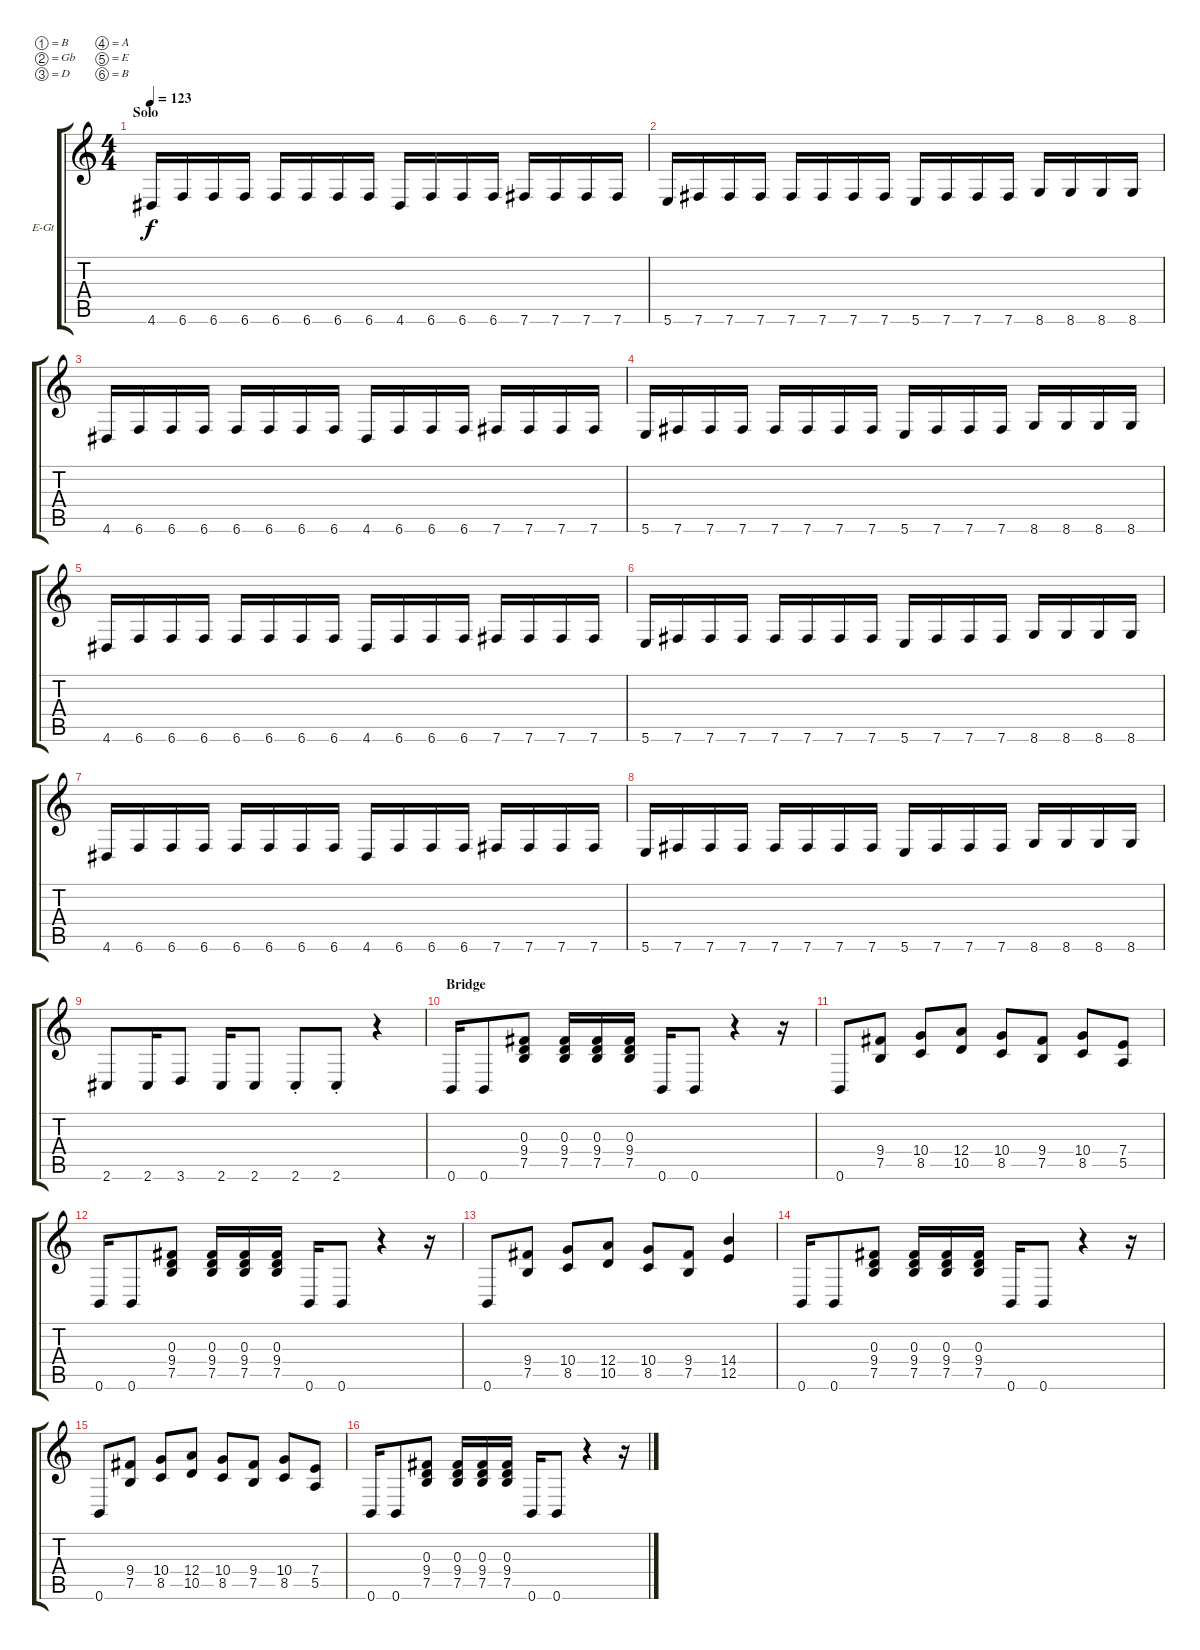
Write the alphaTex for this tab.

\defaultSystemsLayout 4
\bracketExtendMode groupsimilarinstruments
\firstSystemTrackNameOrientation horizontal
\otherSystemsTrackNameOrientation horizontal
\track ("Rhytm Guitar R" "E-Gt") {instrument distortionguitar}
\staff {score tabs}
\tuning (B3 Gb3 D3 A2 E2 B1)
\ts (4 4)
\section ("" "Solo")
\tempo 123
\clef g2
\ks c
4.6.16{dy f} 6.6.16 6.6.16 6.6.16 6.6.16 6.6.16 6.6.16 6.6.16 4.6.16 6.6.16 6.6.16 6.6.16 7.6.16 7.6.16 7.6.16 7.6.16 |
5.6.16 7.6.16 7.6.16 7.6.16 7.6.16 7.6.16 7.6.16 7.6.16 5.6.16 7.6.16 7.6.16 7.6.16 8.6.16 8.6.16 8.6.16 8.6.16 |
4.6.16 6.6.16 6.6.16 6.6.16 6.6.16 6.6.16 6.6.16 6.6.16 4.6.16 6.6.16 6.6.16 6.6.16 7.6.16 7.6.16 7.6.16 7.6.16 |
5.6.16 7.6.16 7.6.16 7.6.16 7.6.16 7.6.16 7.6.16 7.6.16 5.6.16 7.6.16 7.6.16 7.6.16 8.6.16 8.6.16 8.6.16 8.6.16 |
4.6.16 6.6.16 6.6.16 6.6.16 6.6.16 6.6.16 6.6.16 6.6.16 4.6.16 6.6.16 6.6.16 6.6.16 7.6.16 7.6.16 7.6.16 7.6.16 |
5.6.16 7.6.16 7.6.16 7.6.16 7.6.16 7.6.16 7.6.16 7.6.16 5.6.16 7.6.16 7.6.16 7.6.16 8.6.16 8.6.16 8.6.16 8.6.16 |
4.6.16 6.6.16 6.6.16 6.6.16 6.6.16 6.6.16 6.6.16 6.6.16 4.6.16 6.6.16 6.6.16 6.6.16 7.6.16 7.6.16 7.6.16 7.6.16 |
5.6.16 7.6.16 7.6.16 7.6.16 7.6.16 7.6.16 7.6.16 7.6.16 5.6.16 7.6.16 7.6.16 7.6.16 8.6.16 8.6.16 8.6.16 8.6.16 |
2.6.8 2.6.16 3.6.8 2.6.16 2.6.8 2.6{st}.8 2.6{st}.8 r.4 |
\section ("" "Bridge")
0.6.16 0.6.8 (7.5 9.4 0.3).8 (7.5 9.4 0.3).16 (7.5 9.4 0.3).16 (7.5 9.4 0.3).16 0.6.16 0.6.8 r.4 r.16 |
0.6.8 (7.5 9.4).8 (8.5 10.4).8 (10.5 12.4).8 (8.5 10.4).8 (7.5 9.4).8 (8.5 10.4).8 (5.5 7.4).8 |
0.6.16 0.6.8 (7.5 9.4 0.3).8 (7.5 9.4 0.3).16 (7.5 9.4 0.3).16 (7.5 9.4 0.3).16 0.6.16 0.6.8 r.4 r.16 |
0.6.8 (7.5 9.4).8 (8.5 10.4).8 (10.5 12.4).8 (8.5 10.4).8 (7.5 9.4).8 (12.5 14.4).4 |
0.6.16 0.6.8 (7.5 9.4 0.3).8 (7.5 9.4 0.3).16 (7.5 9.4 0.3).16 (7.5 9.4 0.3).16 0.6.16 0.6.8 r.4 r.16 |
0.6.8 (7.5 9.4).8 (8.5 10.4).8 (10.5 12.4).8 (8.5 10.4).8 (7.5 9.4).8 (8.5 10.4).8 (5.5 7.4).8 |
0.6.16 0.6.8 (7.5 9.4 0.3).8 (7.5 9.4 0.3).16 (7.5 9.4 0.3).16 (7.5 9.4 0.3).16 0.6.16 0.6.8 r.4 r.16
